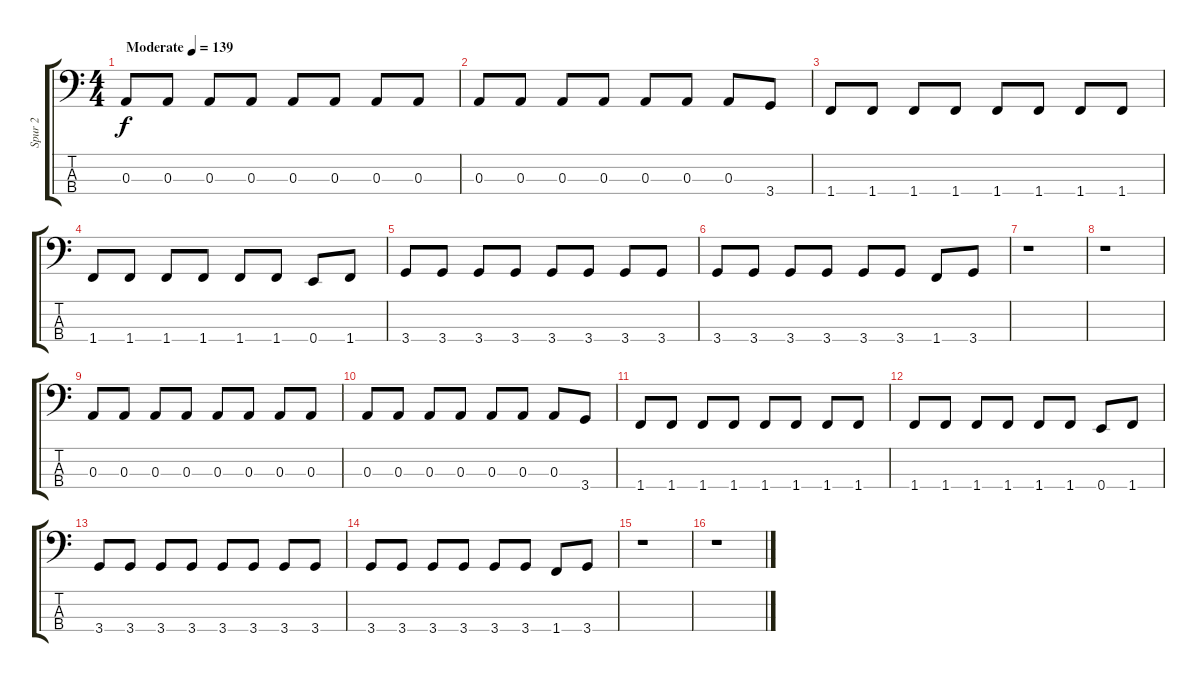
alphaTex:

\track ("Spur 2" "Spur 2") {instrument electricbassfinger}
\staff {score tabs}
\tuning (G2 D2 A1 E1) {hide}
\ts (4 4)
\tempo (139 "Moderate")
\clef f4
\ks c
0.3.8{dy f instrument electricbassfinger} 0.3.8 0.3.8 0.3.8 0.3.8 0.3.8 0.3.8 0.3.8 |
0.3.8 0.3.8 0.3.8 0.3.8 0.3.8 0.3.8 0.3.8 3.4.8 |
1.4.8 1.4.8 1.4.8 1.4.8 1.4.8 1.4.8 1.4.8 1.4.8 |
1.4.8 1.4.8 1.4.8 1.4.8 1.4.8 1.4.8 0.4.8 1.4.8 |
3.4.8 3.4.8 3.4.8 3.4.8 3.4.8 3.4.8 3.4.8 3.4.8 |
3.4.8 3.4.8 3.4.8 3.4.8 3.4.8 3.4.8 1.4.8 3.4.8 |
r.1 |
r.1 |
0.3.8 0.3.8 0.3.8 0.3.8 0.3.8 0.3.8 0.3.8 0.3.8 |
0.3.8 0.3.8 0.3.8 0.3.8 0.3.8 0.3.8 0.3.8 3.4.8 |
1.4.8 1.4.8 1.4.8 1.4.8 1.4.8 1.4.8 1.4.8 1.4.8 |
1.4.8 1.4.8 1.4.8 1.4.8 1.4.8 1.4.8 0.4.8 1.4.8 |
3.4.8 3.4.8 3.4.8 3.4.8 3.4.8 3.4.8 3.4.8 3.4.8 |
3.4.8 3.4.8 3.4.8 3.4.8 3.4.8 3.4.8 1.4.8 3.4.8 |
r.1 |
r.1
